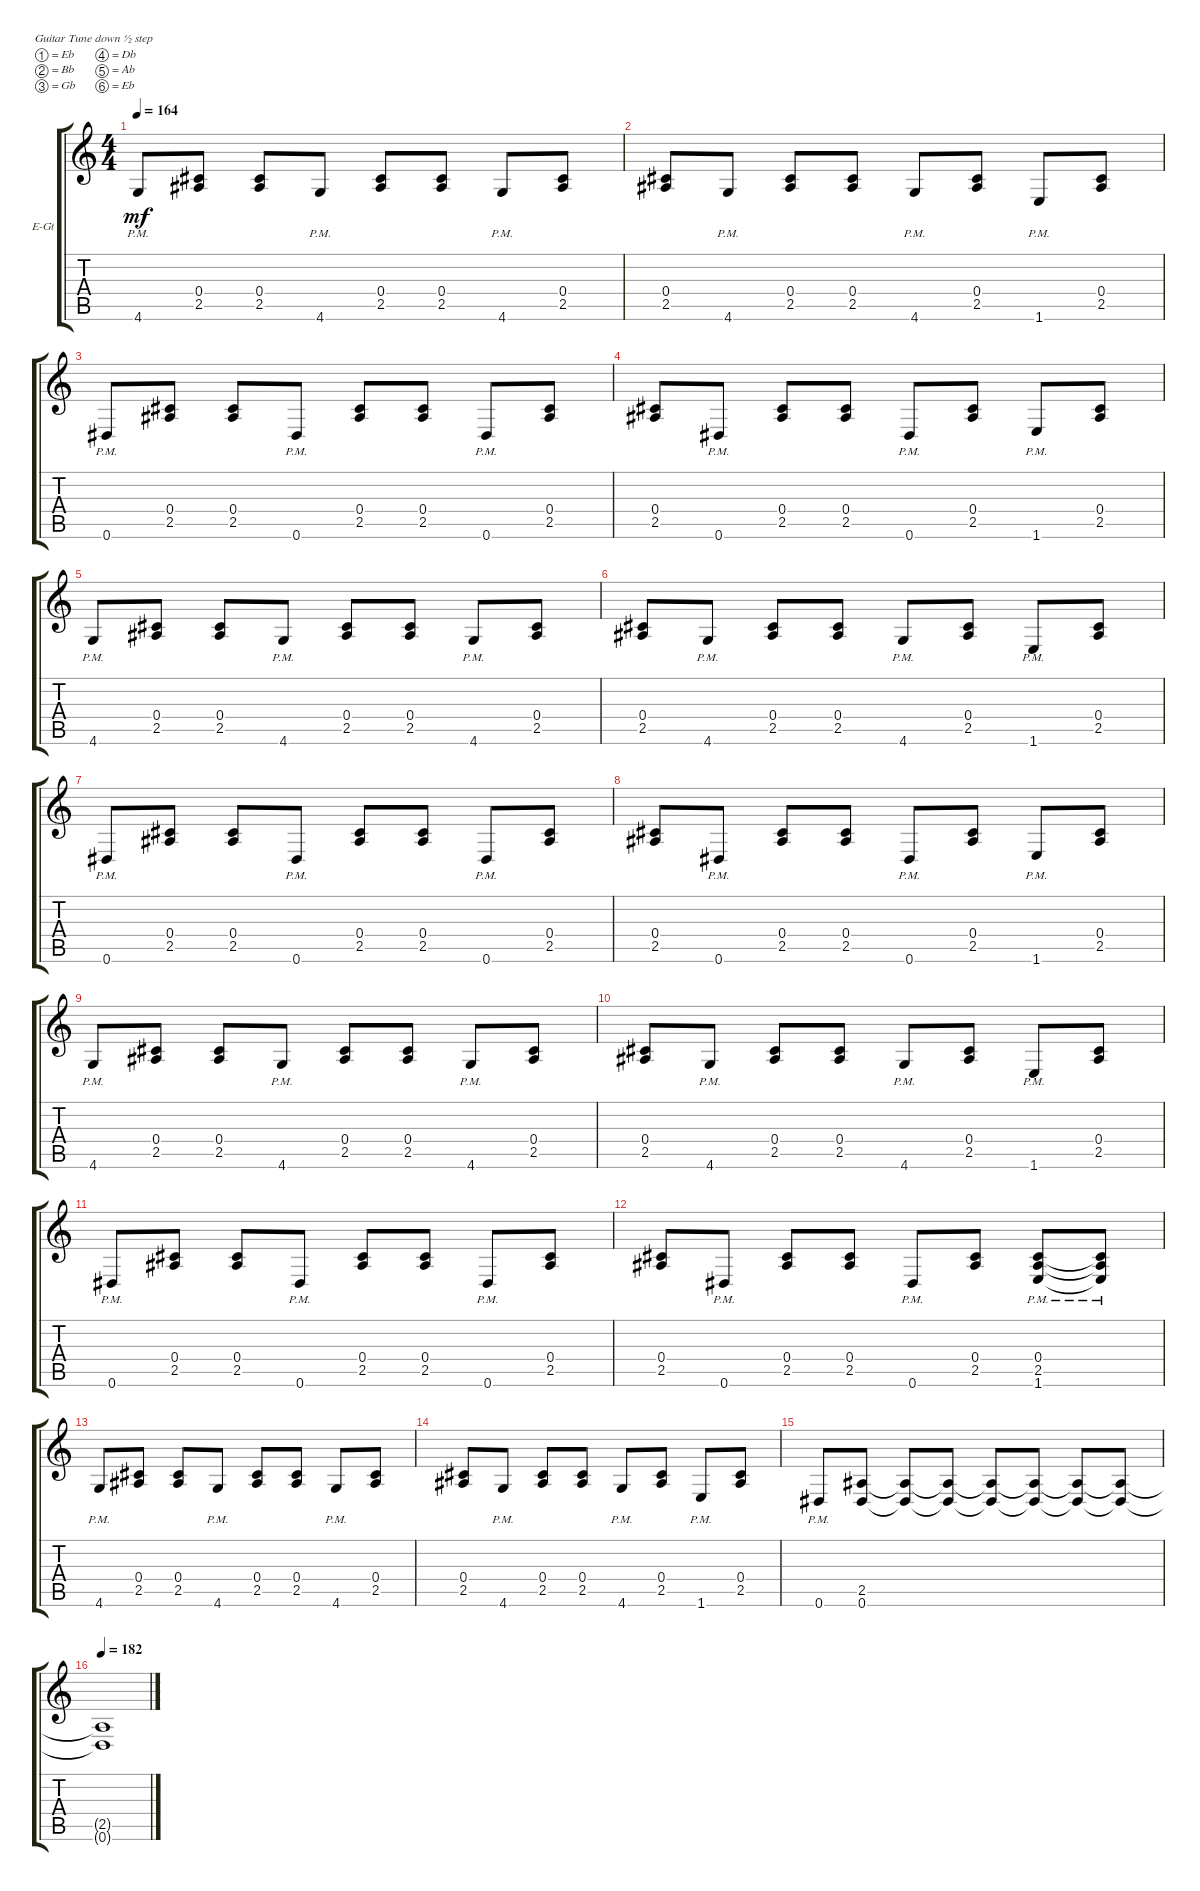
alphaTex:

\bracketExtendMode groupsimilarinstruments
\firstSystemTrackNameOrientation horizontal
\otherSystemsTrackNameOrientation horizontal
\track ("left" "E-Gt") {instrument distortionguitar}
\staff {score tabs}
\tuning (Eb4 Bb3 Gb3 Db3 Ab2 Eb2)
\ts (4 4)
\tempo 164
\clef g2
\ks c
4.6{pm}.8{dy mf instrument distortionguitar} (2.5 0.4).8 (2.5 0.4).8 4.6{pm}.8 (2.5 0.4).8 (2.5 0.4).8 4.6{pm}.8 (2.5 0.4).8 |
(2.5 0.4).8 4.6{pm}.8 (2.5 0.4).8 (2.5 0.4).8 4.6{pm}.8 (2.5 0.4).8 1.6{pm}.8 (2.5 0.4).8 |
0.6{pm}.8 (2.5 0.4).8 (2.5 0.4).8 0.6{pm}.8 (2.5 0.4).8 (2.5 0.4).8 0.6{pm}.8 (2.5 0.4).8 |
(2.5 0.4).8 0.6{pm}.8 (2.5 0.4).8 (2.5 0.4).8 0.6{pm}.8 (2.5 0.4).8 1.6{pm}.8 (2.5 0.4).8 |
4.6{pm}.8 (2.5 0.4).8 (2.5 0.4).8 4.6{pm}.8 (2.5 0.4).8 (2.5 0.4).8 4.6{pm}.8 (2.5 0.4).8 |
(2.5 0.4).8 4.6{pm}.8 (2.5 0.4).8 (2.5 0.4).8 4.6{pm}.8 (2.5 0.4).8 1.6{pm}.8 (2.5 0.4).8 |
0.6{pm}.8 (2.5 0.4).8 (2.5 0.4).8 0.6{pm}.8 (2.5 0.4).8 (2.5 0.4).8 0.6{pm}.8 (2.5 0.4).8 |
(2.5 0.4).8 0.6{pm}.8 (2.5 0.4).8 (2.5 0.4).8 0.6{pm}.8 (2.5 0.4).8 1.6{pm}.8 (2.5 0.4).8 |
4.6{pm}.8 (2.5 0.4).8 (2.5 0.4).8 4.6{pm}.8 (2.5 0.4).8 (2.5 0.4).8 4.6{pm}.8 (2.5 0.4).8 |
(2.5 0.4).8 4.6{pm}.8 (2.5 0.4).8 (2.5 0.4).8 4.6{pm}.8 (2.5 0.4).8 1.6{pm}.8 (2.5 0.4).8 |
0.6{pm}.8 (2.5 0.4).8 (2.5 0.4).8 0.6{pm}.8 (2.5 0.4).8 (2.5 0.4).8 0.6{pm}.8 (2.5 0.4).8 |
(2.5 0.4).8 0.6{pm}.8 (2.5 0.4).8 (2.5 0.4).8 0.6{pm}.8 (2.5 0.4).8 (1.6{pm} 2.5 0.4).8 (2.5{t} 0.4{t} 1.6{pm t}).8 |
4.6{pm}.8 (2.5 0.4).8 (2.5 0.4).8 4.6{pm}.8 (2.5 0.4).8 (2.5 0.4).8 4.6{pm}.8 (2.5 0.4).8 |
(2.5 0.4).8 4.6{pm}.8 (2.5 0.4).8 (2.5 0.4).8 4.6{pm}.8 (2.5 0.4).8 1.6{pm}.8 (2.5 0.4).8 |
0.6{pm}.8 (0.6 2.5).8 (2.5{t} 0.6{t}).8 (2.5{t} 0.6{t}).8 (2.5{t} 0.6{t}).8 (2.5{t} 0.6{t}).8 (2.5{t} 0.6{t}).8 (2.5{t} 0.6{t}).8 |
\tempo 182
(0.6{t} 2.5{t}).1
